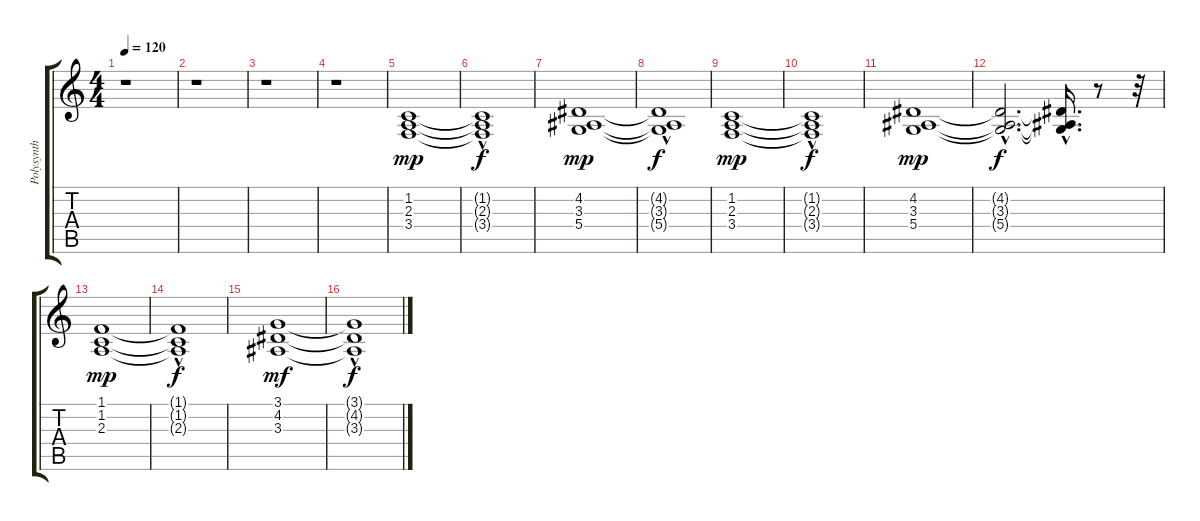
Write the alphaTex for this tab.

\track ("Polysynth" "Polysynth") {instrument pad3polysynth}
\staff {score tabs}
\tuning (E4 B3 G3 D3 A2 E2) {hide}
\ts (4 4)
\tempo 120
\clef g2
\ks c
r.1{dy f} |
r.1 |
r.1 |
r.1 |
(1.2 2.3 3.4).1{dy mp} |
(1.2{t} 2.3{t} 3.4{hac t}).1{dy f} |
(4.2 3.3 5.4).1{dy mp} |
(4.2{hac t} 3.3{t} 5.4{hac t}).1{dy f} |
(1.2 2.3 3.4).1{dy mp} |
(1.2{t} 2.3{t} 3.4{hac t}).1{dy f} |
(4.2 3.3 5.4).1{dy mp} |
(4.2{hac t} 3.3{hac t} 5.4{hac t}).2{d dy f} (4.2{hac t} 3.3{hac t} 5.4{hac t}).16{d} r.8 r.32 |
(1.1 1.2 2.3).1{dy mp} |
(1.1{t} 1.2{hac t} 2.3{t}).1{dy f} |
(3.1 4.2 3.3).1{dy mf} |
(3.1{hac t} 4.2{t} 3.3{hac t}).1{dy f}
